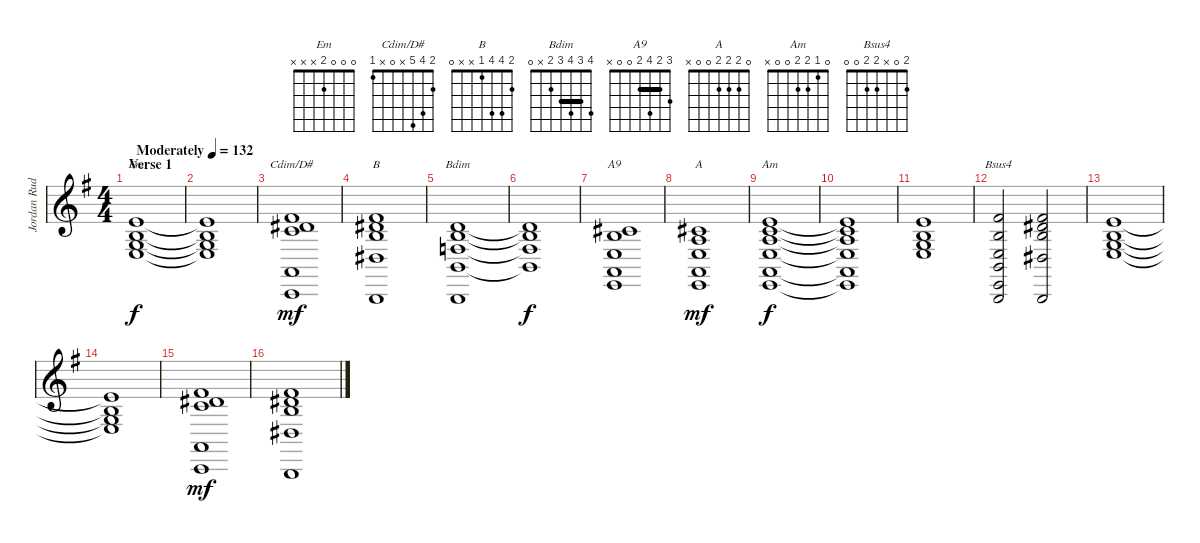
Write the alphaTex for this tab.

\track ("Jordan Rudess" "Jordan Rud") {instrument brightacousticpiano}
\staff {score}
\tuning (E4 B3 G3 D3 A2 E2 B1) {hide}
\chord ("Em" 0 0 0 2 x x x)
\chord ("Cdim/D#" 2 4 5 x 0 x 1)
\chord ("B" 2 4 4 1 x x 0)
\chord ("Bdim" 4 3 4 3 2 x 0) {barre 3}
\chord ("A9" 3 2 4 2 0 0 x) {barre 2}
\chord ("A" 0 2 2 2 0 0 x)
\chord ("Am" 0 1 2 2 0 0 x)
\chord ("Bsus4" 2 0 x 2 2 0 0)
\ts (4 4)
\section ("" "Verse 1")
\tempo (132 "Moderately")
\clef g2
\ks eminor
(0.1 0.2 0.3 2.4).1{ch "Em" dy f instrument brightacousticpiano} |
(0.1{t} 0.2{t} 0.3{t} 2.4{t}).1 |
(2.1 4.2 5.3 0.5 1.7).1{ch "Cdim/D#" dy mf} |
(2.1 4.2 4.3 1.4 0.7).1{ch "B"} |
(3.2 4.3 3.4 2.5 0.7).1{ch "Bdim"} |
(3.2{t} 4.3{t} 3.4{t} 2.5{t}).1{dy f} |
(2.2 4.3 2.4 0.5 0.6).1{ch "A9"} |
(2.2 2.3 2.4 0.5 0.6).1{ch "A" dy mf} |
(0.1 1.2 2.3 2.4 0.5 0.6).1{ch "Am" dy f} |
(0.1{t} 1.2{t} 2.3{t} 2.4{t} 0.5{t} 0.6{t}).1 |
(0.1 0.2 0.3 2.4).1 |
(2.1 0.2 2.4 2.5 0.6 0.7).2{ch "Bsus4"} (2.1 4.2 4.3 1.4 0.7).2 |
(0.1 0.2 0.3 2.4).1 |
(0.1{t} 0.2{t} 0.3{t} 2.4{t}).1 |
(2.1 4.2 5.3 0.5 1.7).1{dy mf} |
(2.1 4.2 4.3 1.4 0.7).1
